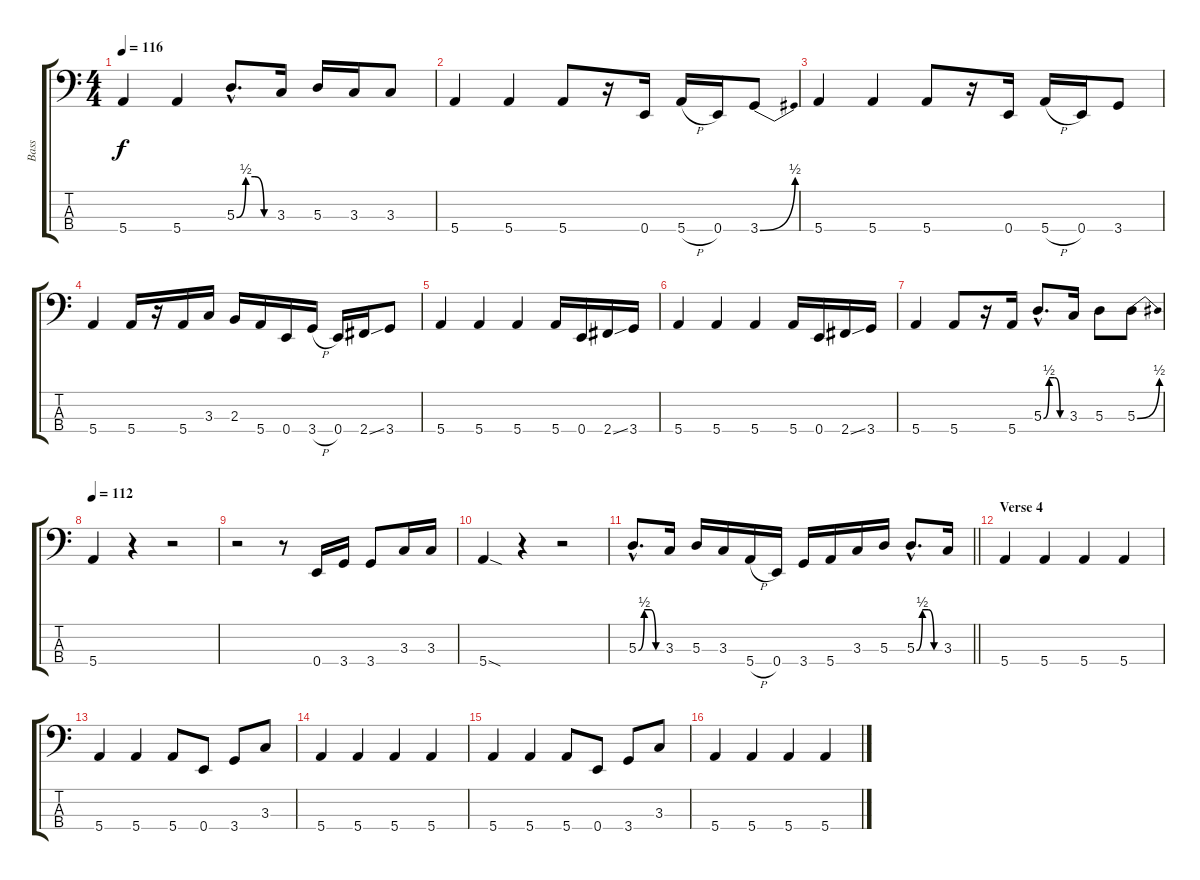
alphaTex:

\track ("Bass" "Bass") {instrument electricbasspick}
\staff {score tabs}
\tuning (G2 D2 A1 E1) {hide}
\ts (4 4)
\tempo 116
\clef f4
\ks c
5.4.4{dy f} 5.4.4 5.3{be (custom 0 0 15 2 30 2 45 0 60 0) hac}.8{d} 3.3.16 5.3.16 3.3.16 3.3.8 |
5.4.4 5.4.4 5.4.8 r.16 0.4.16 5.4{h}.16 0.4.16 3.4{be (bend 0 0 60 2)}.8 |
5.4.4 5.4.4 5.4.8 r.16 0.4.16 5.4{h}.16 0.4.16 3.4.8 |
5.4.4 5.4.16 r.16 5.4.16 3.3.16 2.3.16 5.4.16 0.4.16 3.4{h}.16 0.4.16 2.4{ss}.16 3.4.8 |
5.4.4 5.4.4 5.4.4 5.4.16 0.4.16 2.4{ss}.16 3.4.16 |
5.4.4 5.4.4 5.4.4 5.4.16 0.4.16 2.4{ss}.16 3.4.16 |
5.4.4 5.4.8 r.16 5.4.16 5.3{be (custom 0 0 15 2 30 2 45 0 60 0) hac}.8{d} 3.3.16 5.3.8 5.3{be (bend 0 0 60 2)}.8 |
\tempo 112
5.4.4 r.4 r.2 |
r.2 r.8 0.4.16 3.4.16 3.4.8 3.3.16 3.3.16 |
5.4{sod}.4 r.4 r.2 |
\barLineRight lightlight
5.3{be (custom 0 0 15 2 30 2 45 0 60 0) hac}.8{d} 3.3.16 5.3.16 3.3.16 5.4{h}.16 0.4.16 3.4.16 5.4.16 3.3.16 5.3.16 5.3{be (custom 0 0 15 2 30 2 45 0 60 0) hac}.8{d} 3.3.16 |
\section ("" "Verse 4")
5.4.4 5.4.4 5.4.4 5.4.4 |
5.4.4 5.4.4 5.4.8 0.4.8 3.4.8 3.3.8 |
5.4.4 5.4.4 5.4.4 5.4.4 |
5.4.4 5.4.4 5.4.8 0.4.8 3.4.8 3.3.8 |
5.4.4 5.4.4 5.4.4 5.4.4
